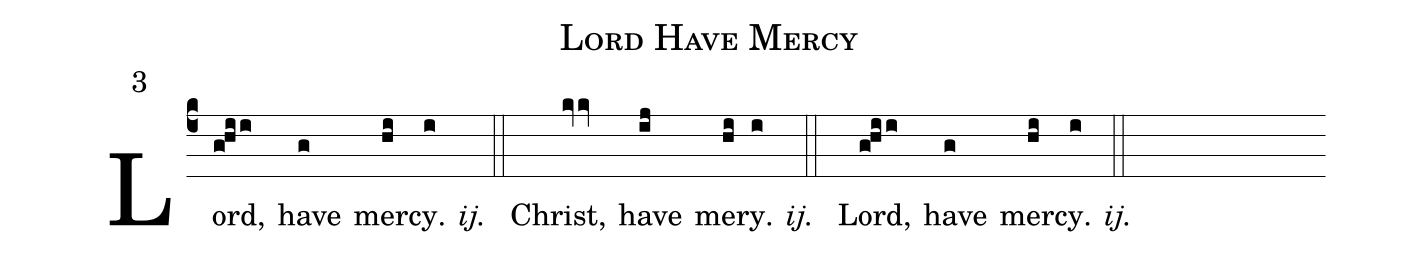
name:Lord Have Mercy;
mode: 3;
%%
(c4) Lord,(ghii) have(g) mer(hi)cy.(i) <i>ij.</i> (::) Christ,(kvkv) have(ij) mer(hi)y.(i) <i>ij.</i> (::) Lord,(ghii) have(g) mer(hi)cy.(i) <i>ij.</i> (::)
